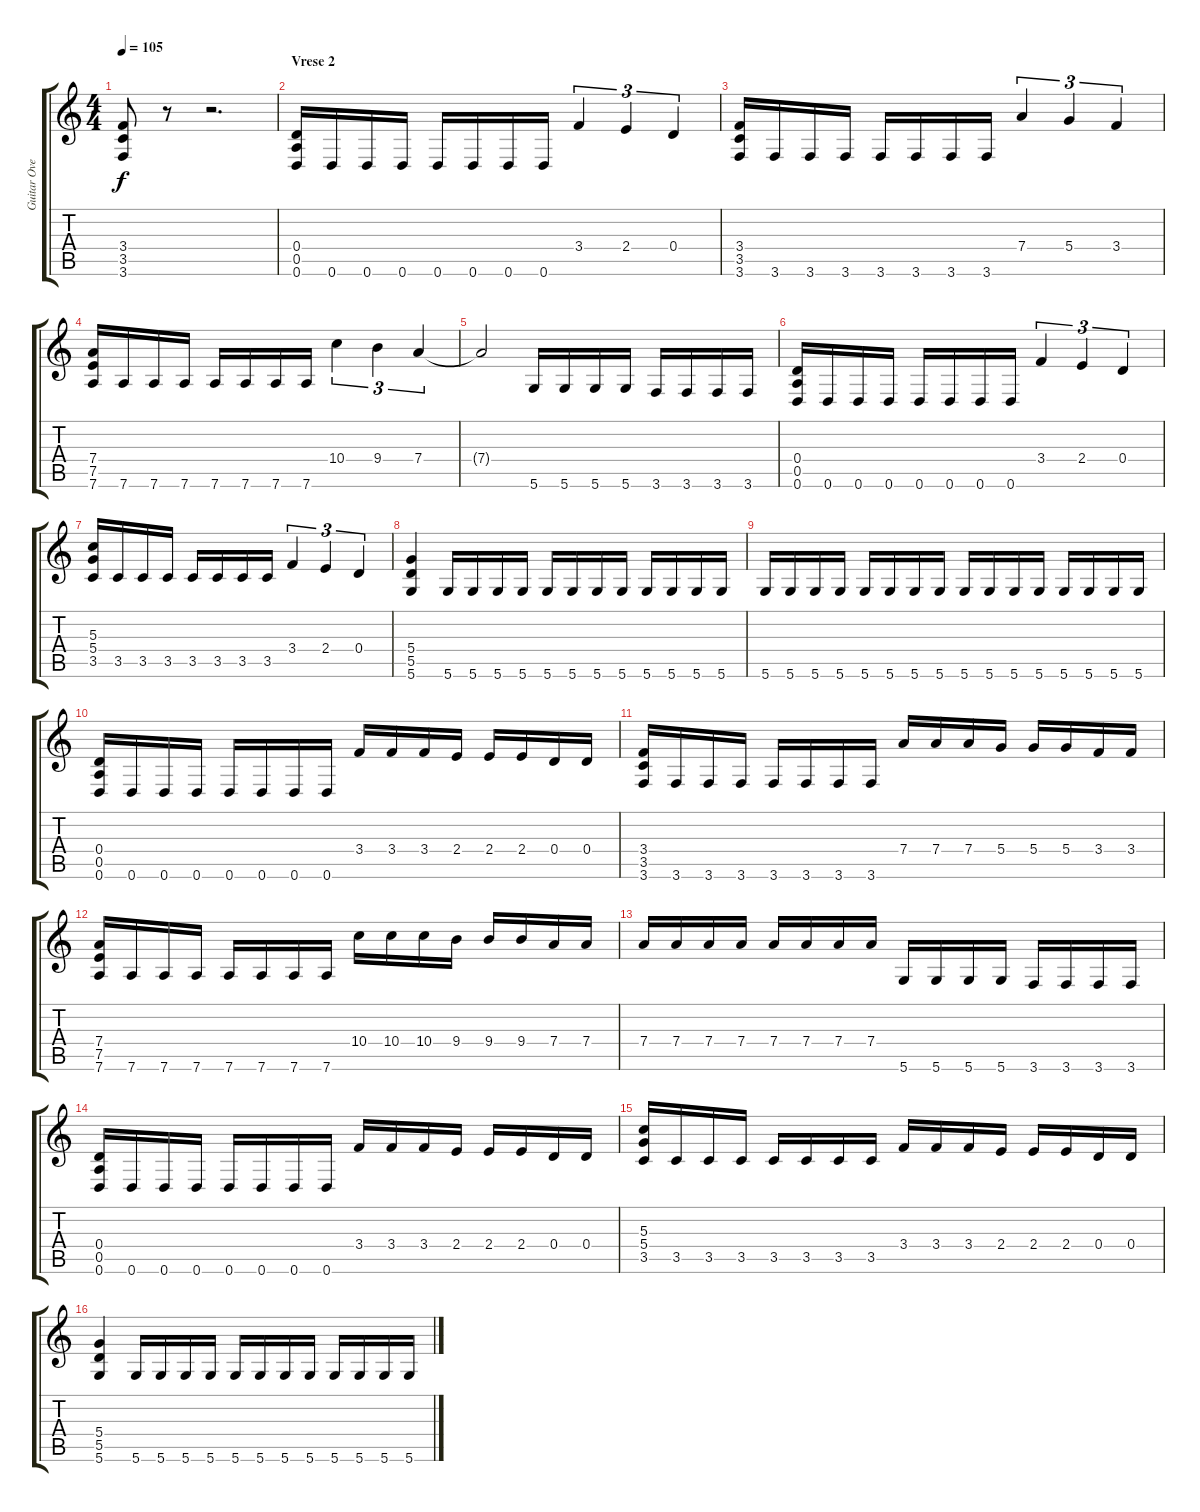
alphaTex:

\track ("Guitar Overdrive" "Guitar Ove") {instrument overdrivenguitar}
\staff {score tabs}
\tuning (E4 B3 G3 D3 A2 D2) {hide}
\ts (4 4)
\tempo 105
\clef g2
\ks c
(3.4 3.5 3.6).8{dy f} r.8 r.2{d} |
\section ("" "Vrese 2")
(0.4 0.5 0.6).16 0.6.16 0.6.16 0.6.16 0.6.16 0.6.16 0.6.16 0.6.16 3.4.4{tu (3 2)} 2.4.4{tu (3 2)} 0.4.4{tu (3 2)} |
(3.4 3.5 3.6).16 3.6.16 3.6.16 3.6.16 3.6.16 3.6.16 3.6.16 3.6.16 7.4.4{tu (3 2)} 5.4.4{tu (3 2)} 3.4.4{tu (3 2)} |
(7.4 7.5 7.6).16 7.6.16 7.6.16 7.6.16 7.6.16 7.6.16 7.6.16 7.6.16 10.4.4{tu (3 2)} 9.4.4{tu (3 2)} 7.4.4{tu (3 2)} |
7.4{t}.2 5.6.16 5.6.16 5.6.16 5.6.16 3.6.16 3.6.16 3.6.16 3.6.16 |
(0.4 0.5 0.6).16 0.6.16 0.6.16 0.6.16 0.6.16 0.6.16 0.6.16 0.6.16 3.4.4{tu (3 2)} 2.4.4{tu (3 2)} 0.4.4{tu (3 2)} |
(5.3 5.4 3.5).16 3.5.16 3.5.16 3.5.16 3.5.16 3.5.16 3.5.16 3.5.16 3.4.4{tu (3 2)} 2.4.4{tu (3 2)} 0.4.4{tu (3 2)} |
(5.4 5.5 5.6).4 5.6.16 5.6.16 5.6.16 5.6.16 5.6.16 5.6.16 5.6.16 5.6.16 5.6.16 5.6.16 5.6.16 5.6.16 |
5.6.16 5.6.16 5.6.16 5.6.16 5.6.16 5.6.16 5.6.16 5.6.16 5.6.16 5.6.16 5.6.16 5.6.16 5.6.16 5.6.16 5.6.16 5.6.16 |
(0.4 0.5 0.6).16 0.6.16 0.6.16 0.6.16 0.6.16 0.6.16 0.6.16 0.6.16 3.4.16 3.4.16 3.4.16 2.4.16 2.4.16 2.4.16 0.4.16 0.4.16 |
(3.4 3.5 3.6).16 3.6.16 3.6.16 3.6.16 3.6.16 3.6.16 3.6.16 3.6.16 7.4.16 7.4.16 7.4.16 5.4.16 5.4.16 5.4.16 3.4.16 3.4.16 |
(7.4 7.5 7.6).16 7.6.16 7.6.16 7.6.16 7.6.16 7.6.16 7.6.16 7.6.16 10.4.16 10.4.16 10.4.16 9.4.16 9.4.16 9.4.16 7.4.16 7.4.16 |
7.4.16 7.4.16 7.4.16 7.4.16 7.4.16 7.4.16 7.4.16 7.4.16 5.6.16 5.6.16 5.6.16 5.6.16 3.6.16 3.6.16 3.6.16 3.6.16 |
(0.4 0.5 0.6).16 0.6.16 0.6.16 0.6.16 0.6.16 0.6.16 0.6.16 0.6.16 3.4.16 3.4.16 3.4.16 2.4.16 2.4.16 2.4.16 0.4.16 0.4.16 |
(5.3 5.4 3.5).16 3.5.16 3.5.16 3.5.16 3.5.16 3.5.16 3.5.16 3.5.16 3.4.16 3.4.16 3.4.16 2.4.16 2.4.16 2.4.16 0.4.16 0.4.16 |
(5.4 5.5 5.6).4 5.6.16 5.6.16 5.6.16 5.6.16 5.6.16 5.6.16 5.6.16 5.6.16 5.6.16 5.6.16 5.6.16 5.6.16
